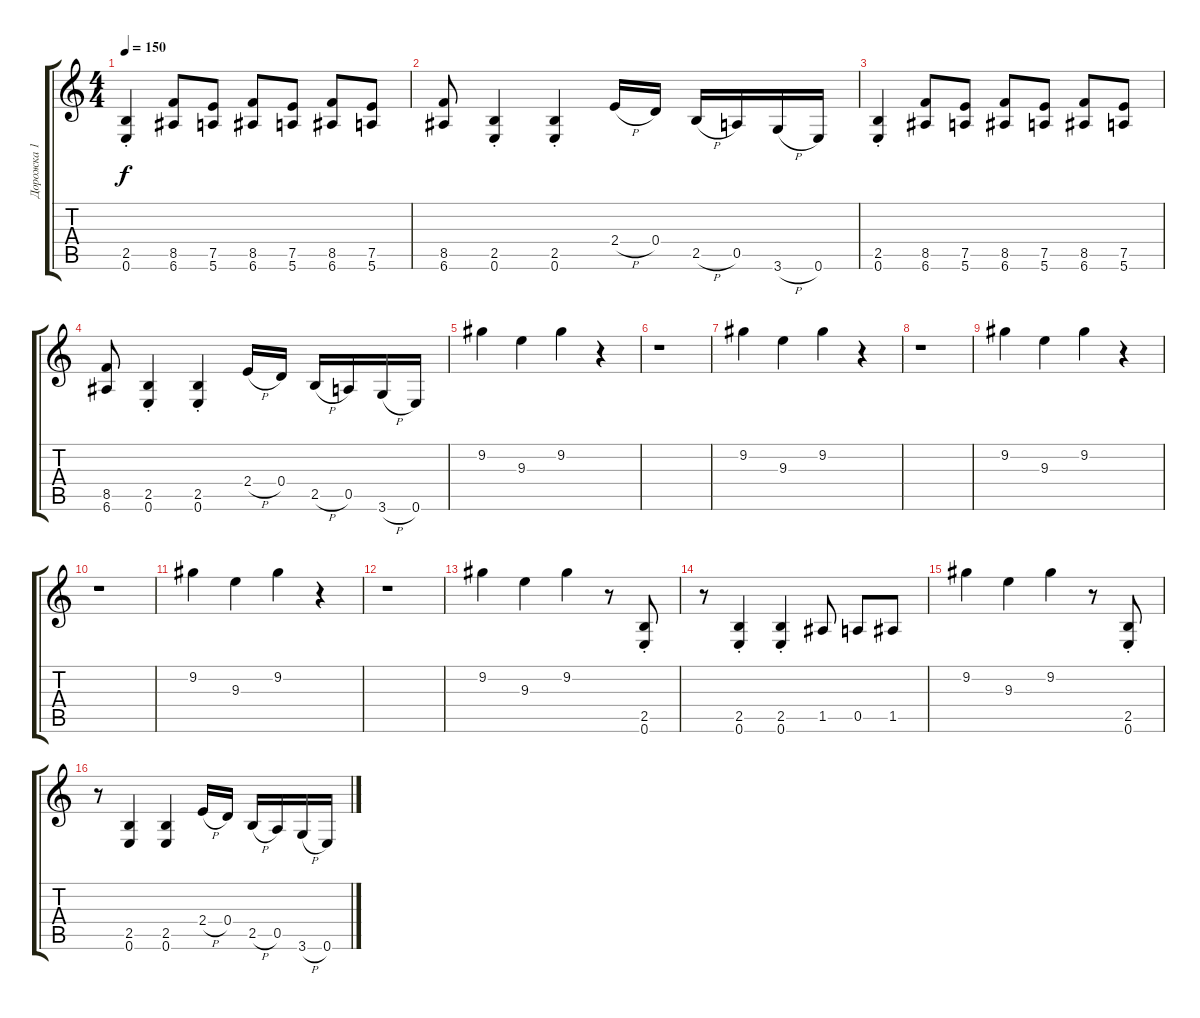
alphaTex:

\track ("Дорожка 1" "Дорожка 1") {instrument distortionguitar}
\staff {score tabs}
\tuning (E4 B3 G3 D3 A2 E2) {hide}
\ts (4 4)
\tempo 150
\clef g2
\ks c
(2.5{st} 0.6{st}).4{dy f} (8.5 6.6).8 (7.5 5.6).8 (8.5 6.6).8 (7.5 5.6).8 (8.5 6.6).8 (7.5 5.6).8 |
(8.5 6.6).8 (2.5{st} 0.6{st}).4 (2.5{st} 0.6{st}).4 2.4{h}.16 0.4.16 2.5{h}.16 0.5.16 3.6{h}.16 0.6.16 |
(2.5{st} 0.6{st}).4 (8.5 6.6).8 (7.5 5.6).8 (8.5 6.6).8 (7.5 5.6).8 (8.5 6.6).8 (7.5 5.6).8 |
(8.5 6.6).8 (2.5{st} 0.6{st}).4 (2.5{st} 0.6{st}).4 2.4{h}.16 0.4.16 2.5{h}.16 0.5.16 3.6{h}.16 0.6.16 |
9.2.4 9.3.4 9.2.4 r.4 |
r.1 |
9.2.4 9.3.4 9.2.4 r.4 |
r.1 |
9.2.4 9.3.4 9.2.4 r.4 |
r.1 |
9.2.4 9.3.4 9.2.4 r.4 |
r.1 |
9.2.4 9.3.4 9.2.4 r.8 (2.5{st} 0.6{st}).8 |
r.8 (2.5{st} 0.6{st}).4 (2.5{st} 0.6{st}).4 1.5.8 0.5.8 1.5.8 |
9.2.4 9.3.4 9.2.4 r.8 (2.5{st} 0.6{st}).8 |
r.8 (2.5 0.6).4 (2.5 0.6).4 2.4{h}.16 0.4.16 2.5{h}.16 0.5.16 3.6{h}.16 0.6.16
